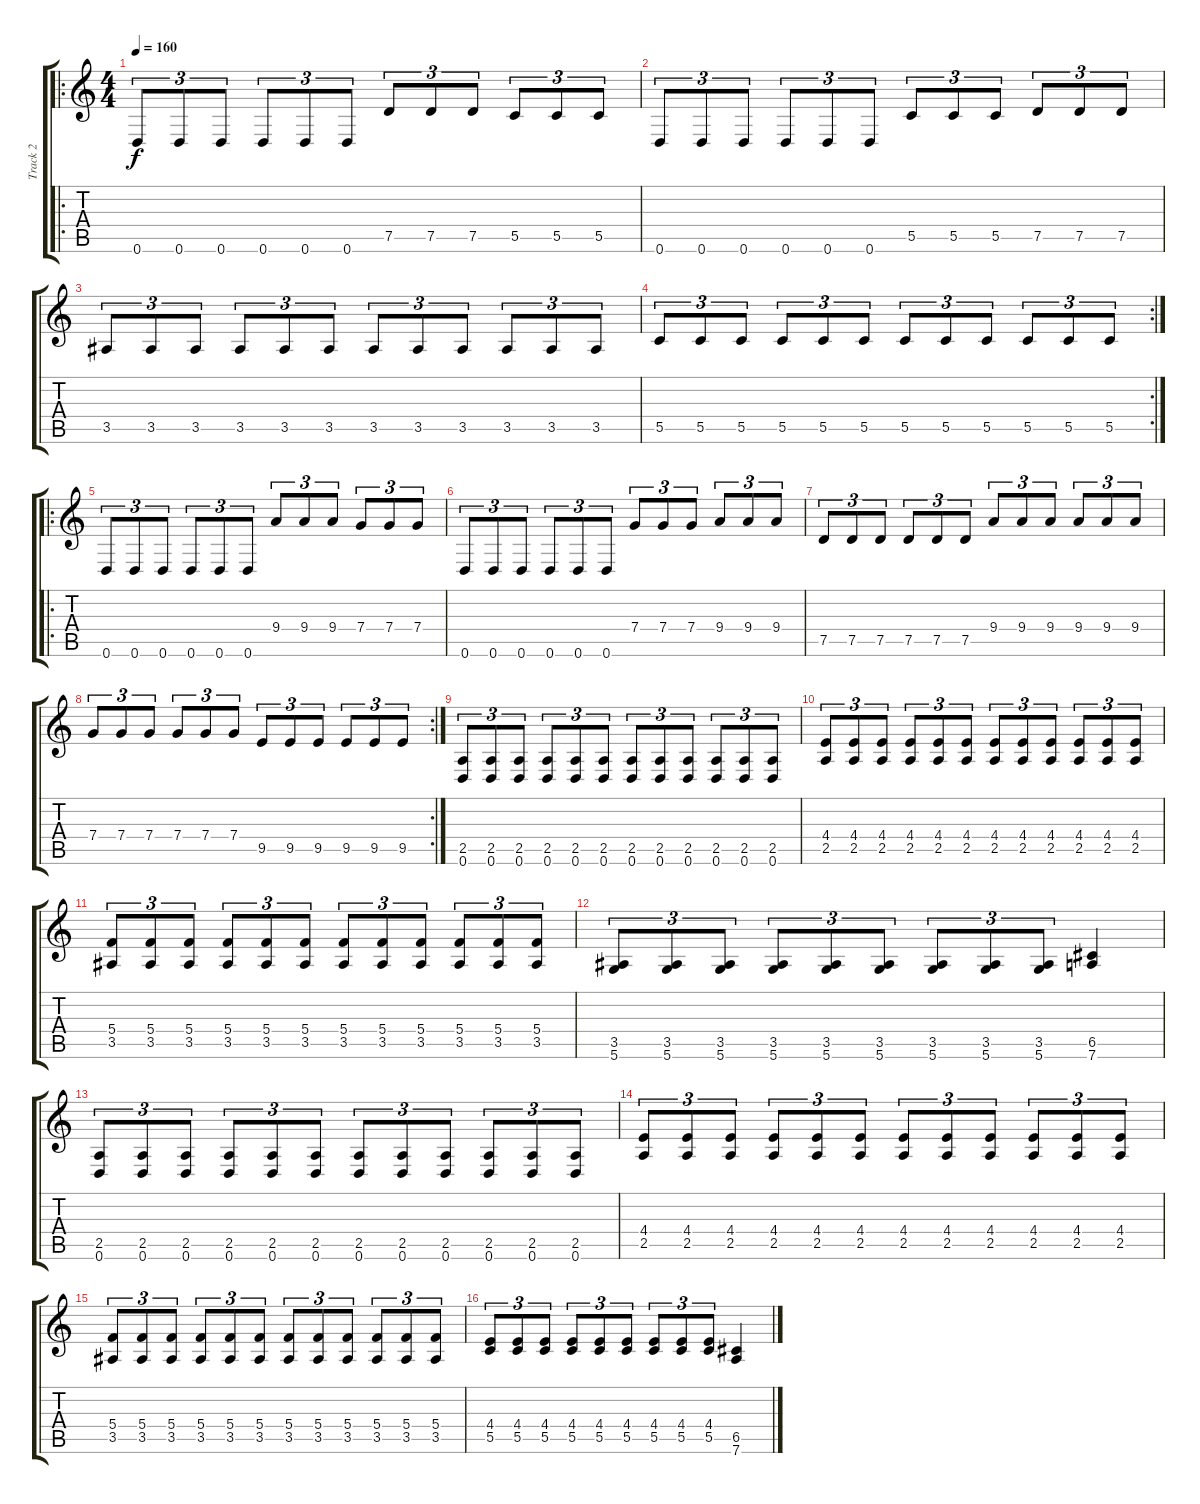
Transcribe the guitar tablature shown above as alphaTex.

\track ("Track 2" "Track 2") {instrument overdrivenguitar}
\staff {score tabs}
\tuning (C4 G3 F3 C3 G2 D2) {hide}
\ro
\ts (4 4)
\tempo 160
\clef g2
\ks c
0.6.8{tu (3 2) dy f instrument overdrivenguitar} 0.6.8{tu (3 2)} 0.6.8{tu (3 2)} 0.6.8{tu (3 2)} 0.6.8{tu (3 2)} 0.6.8{tu (3 2)} 7.5.8{tu (3 2)} 7.5.8{tu (3 2)} 7.5.8{tu (3 2)} 5.5.8{tu (3 2)} 5.5.8{tu (3 2)} 5.5.8{tu (3 2)} |
0.6.8{tu (3 2)} 0.6.8{tu (3 2)} 0.6.8{tu (3 2)} 0.6.8{tu (3 2)} 0.6.8{tu (3 2)} 0.6.8{tu (3 2)} 5.5.8{tu (3 2)} 5.5.8{tu (3 2)} 5.5.8{tu (3 2)} 7.5.8{tu (3 2)} 7.5.8{tu (3 2)} 7.5.8{tu (3 2)} |
3.5.8{tu (3 2)} 3.5.8{tu (3 2)} 3.5.8{tu (3 2)} 3.5.8{tu (3 2)} 3.5.8{tu (3 2)} 3.5.8{tu (3 2)} 3.5.8{tu (3 2)} 3.5.8{tu (3 2)} 3.5.8{tu (3 2)} 3.5.8{tu (3 2)} 3.5.8{tu (3 2)} 3.5.8{tu (3 2)} |
\rc 2
5.5.8{tu (3 2)} 5.5.8{tu (3 2)} 5.5.8{tu (3 2)} 5.5.8{tu (3 2)} 5.5.8{tu (3 2)} 5.5.8{tu (3 2)} 5.5.8{tu (3 2)} 5.5.8{tu (3 2)} 5.5.8{tu (3 2)} 5.5.8{tu (3 2)} 5.5.8{tu (3 2)} 5.5.8{tu (3 2)} |
\ro
0.6.8{tu (3 2)} 0.6.8{tu (3 2)} 0.6.8{tu (3 2)} 0.6.8{tu (3 2)} 0.6.8{tu (3 2)} 0.6.8{tu (3 2)} 9.4.8{tu (3 2)} 9.4.8{tu (3 2)} 9.4.8{tu (3 2)} 7.4.8{tu (3 2)} 7.4.8{tu (3 2)} 7.4.8{tu (3 2)} |
0.6.8{tu (3 2)} 0.6.8{tu (3 2)} 0.6.8{tu (3 2)} 0.6.8{tu (3 2)} 0.6.8{tu (3 2)} 0.6.8{tu (3 2)} 7.4.8{tu (3 2)} 7.4.8{tu (3 2)} 7.4.8{tu (3 2)} 9.4.8{tu (3 2)} 9.4.8{tu (3 2)} 9.4.8{tu (3 2)} |
7.5.8{tu (3 2)} 7.5.8{tu (3 2)} 7.5.8{tu (3 2)} 7.5.8{tu (3 2)} 7.5.8{tu (3 2)} 7.5.8{tu (3 2)} 9.4.8{tu (3 2)} 9.4.8{tu (3 2)} 9.4.8{tu (3 2)} 9.4.8{tu (3 2)} 9.4.8{tu (3 2)} 9.4.8{tu (3 2)} |
\rc 2
7.4.8{tu (3 2)} 7.4.8{tu (3 2)} 7.4.8{tu (3 2)} 7.4.8{tu (3 2)} 7.4.8{tu (3 2)} 7.4.8{tu (3 2)} 9.5.8{tu (3 2)} 9.5.8{tu (3 2)} 9.5.8{tu (3 2)} 9.5.8{tu (3 2)} 9.5.8{tu (3 2)} 9.5.8{tu (3 2)} |
(2.5 0.6).8{tu (3 2)} (2.5 0.6).8{tu (3 2)} (2.5 0.6).8{tu (3 2)} (2.5 0.6).8{tu (3 2)} (2.5 0.6).8{tu (3 2)} (2.5 0.6).8{tu (3 2)} (2.5 0.6).8{tu (3 2)} (2.5 0.6).8{tu (3 2)} (2.5 0.6).8{tu (3 2)} (2.5 0.6).8{tu (3 2)} (2.5 0.6).8{tu (3 2)} (2.5 0.6).8{tu (3 2)} |
(4.4 2.5).8{tu (3 2)} (4.4 2.5).8{tu (3 2)} (4.4 2.5).8{tu (3 2)} (4.4 2.5).8{tu (3 2)} (4.4 2.5).8{tu (3 2)} (4.4 2.5).8{tu (3 2)} (4.4 2.5).8{tu (3 2)} (4.4 2.5).8{tu (3 2)} (4.4 2.5).8{tu (3 2)} (4.4 2.5).8{tu (3 2)} (4.4 2.5).8{tu (3 2)} (4.4 2.5).8{tu (3 2)} |
(5.4 3.5).8{tu (3 2)} (5.4 3.5).8{tu (3 2)} (5.4 3.5).8{tu (3 2)} (5.4 3.5).8{tu (3 2)} (5.4 3.5).8{tu (3 2)} (5.4 3.5).8{tu (3 2)} (5.4 3.5).8{tu (3 2)} (5.4 3.5).8{tu (3 2)} (5.4 3.5).8{tu (3 2)} (5.4 3.5).8{tu (3 2)} (5.4 3.5).8{tu (3 2)} (5.4 3.5).8{tu (3 2)} |
(3.5 5.6).8{tu (3 2)} (3.5 5.6).8{tu (3 2)} (3.5 5.6).8{tu (3 2)} (3.5 5.6).8{tu (3 2)} (3.5 5.6).8{tu (3 2)} (3.5 5.6).8{tu (3 2)} (3.5 5.6).8{tu (3 2)} (3.5 5.6).8{tu (3 2)} (3.5 5.6).8{tu (3 2)} (6.5 7.6).4 |
(2.5 0.6).8{tu (3 2)} (2.5 0.6).8{tu (3 2)} (2.5 0.6).8{tu (3 2)} (2.5 0.6).8{tu (3 2)} (2.5 0.6).8{tu (3 2)} (2.5 0.6).8{tu (3 2)} (2.5 0.6).8{tu (3 2)} (2.5 0.6).8{tu (3 2)} (2.5 0.6).8{tu (3 2)} (2.5 0.6).8{tu (3 2)} (2.5 0.6).8{tu (3 2)} (2.5 0.6).8{tu (3 2)} |
(4.4 2.5).8{tu (3 2)} (4.4 2.5).8{tu (3 2)} (4.4 2.5).8{tu (3 2)} (4.4 2.5).8{tu (3 2)} (4.4 2.5).8{tu (3 2)} (4.4 2.5).8{tu (3 2)} (4.4 2.5).8{tu (3 2)} (4.4 2.5).8{tu (3 2)} (4.4 2.5).8{tu (3 2)} (4.4 2.5).8{tu (3 2)} (4.4 2.5).8{tu (3 2)} (4.4 2.5).8{tu (3 2)} |
(5.4 3.5).8{tu (3 2)} (5.4 3.5).8{tu (3 2)} (5.4 3.5).8{tu (3 2)} (5.4 3.5).8{tu (3 2)} (5.4 3.5).8{tu (3 2)} (5.4 3.5).8{tu (3 2)} (5.4 3.5).8{tu (3 2)} (5.4 3.5).8{tu (3 2)} (5.4 3.5).8{tu (3 2)} (5.4 3.5).8{tu (3 2)} (5.4 3.5).8{tu (3 2)} (5.4 3.5).8{tu (3 2)} |
(4.4 5.5).8{tu (3 2)} (4.4 5.5).8{tu (3 2)} (4.4 5.5).8{tu (3 2)} (4.4 5.5).8{tu (3 2)} (4.4 5.5).8{tu (3 2)} (4.4 5.5).8{tu (3 2)} (4.4 5.5).8{tu (3 2)} (4.4 5.5).8{tu (3 2)} (4.4 5.5).8{tu (3 2)} (6.5 7.6).4
